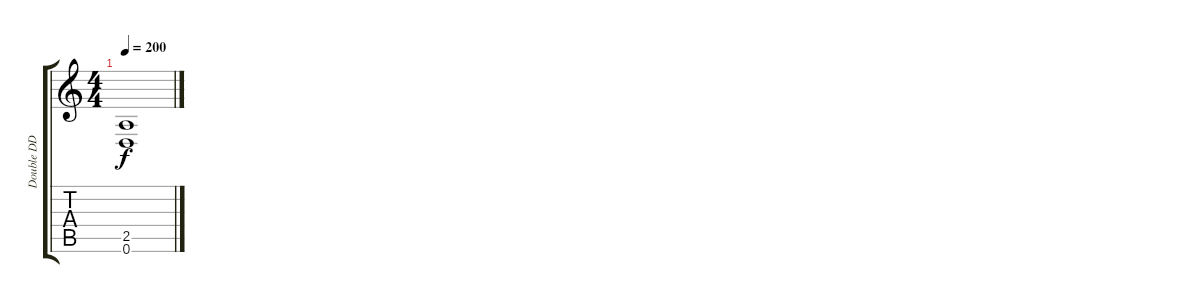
\track ("Double DD" "Double DD") {instrument distortionguitar}
\staff {score tabs}
\tuning (D4 A3 F3 C3 G2 D2) {hide}
\ts (4 4)
\tempo 200
\clef g2
\ks c
(2.5 0.6).1{dy f}
